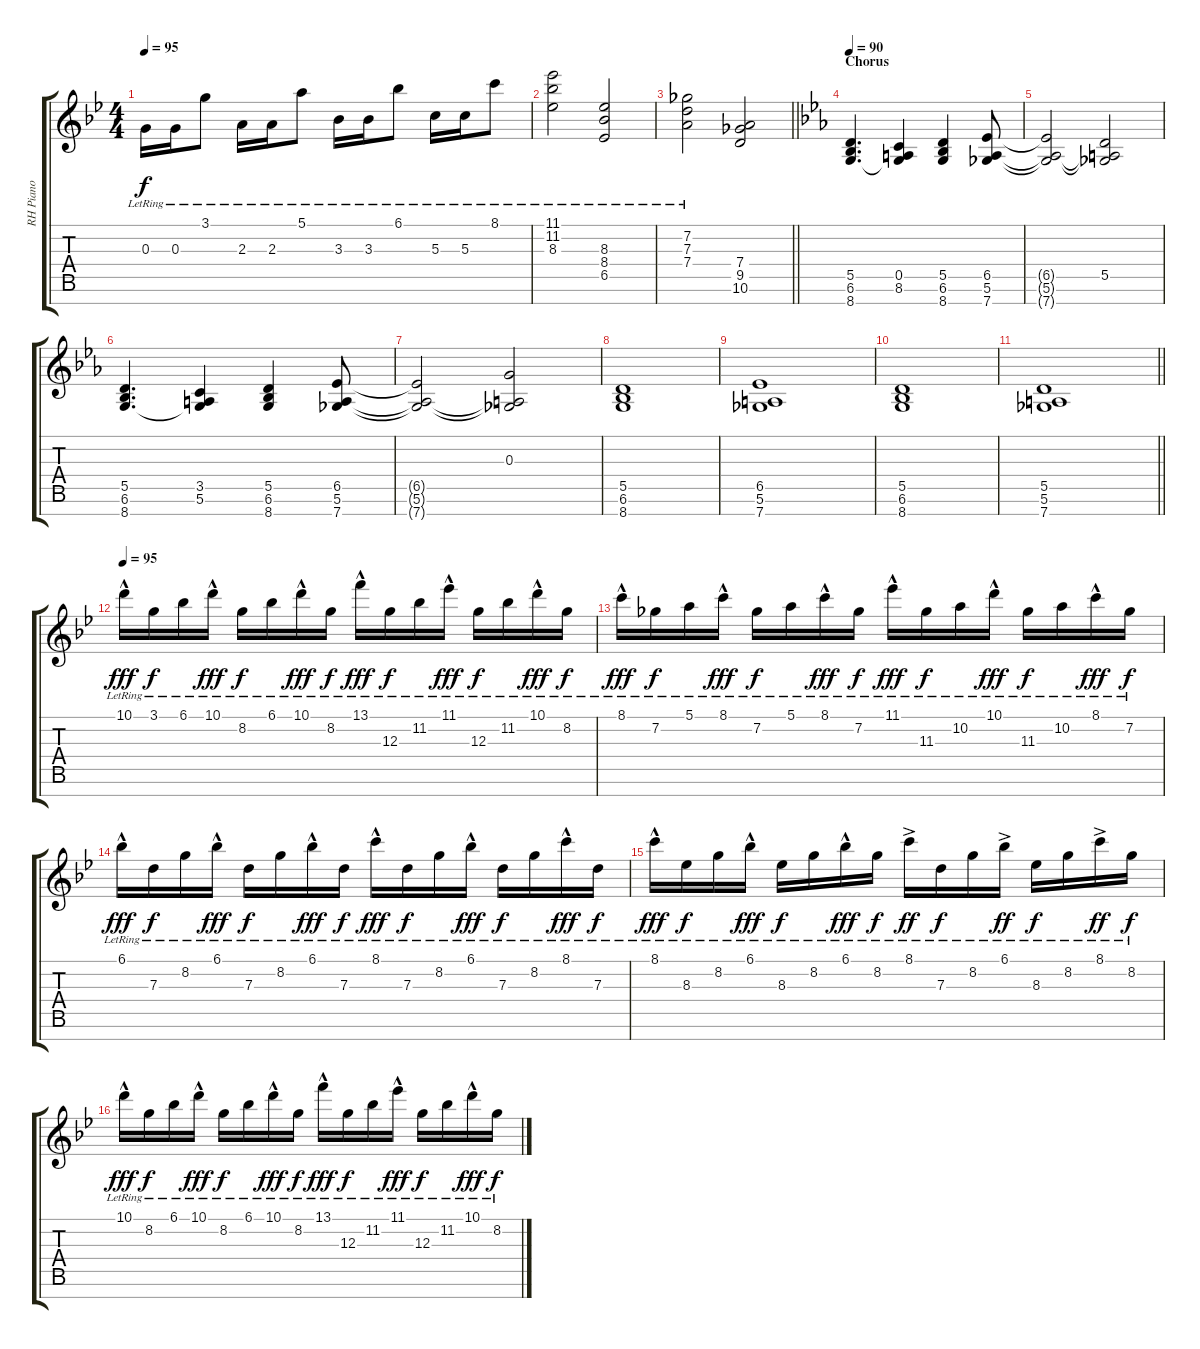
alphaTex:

\track ("RH Piano" "RH Piano") {instrument acousticgrandpiano}
\staff {score tabs}
\tuning (E5 B4 G4 D4 A3 E3 B2) {hide}
\ts (4 4)
\tempo 95
\clef g2
\ks gminor
0.3{lr}.16{dy f} 0.3{lr}.16 3.1{lr}.8 2.3{lr}.16 2.3{lr}.16 5.1{lr}.8 3.3{lr}.16 3.3{lr}.16 6.1{lr}.8 5.3{lr}.16 5.3{lr}.16 8.1{lr}.8 |
(11.1{lr} 11.2{lr} 8.3{lr}).2 (8.3{lr} 8.4{lr} 6.5{lr}).2 |
\barLineRight lightlight
(7.2{lr} 7.3{lr} 7.4{lr}).2 (7.4 9.5 10.6).2 |
\section ("" "Chorus")
\tempo 90
\ks cminor
(5.5 6.6 8.7).4{d volume 8 instrument drawbarorgan} (0.5 8.6 8.7{t}).4 (5.5 6.6 8.7).4 (6.5 5.6 7.7).8 |
(6.5{t} 5.6{t} 7.7{t}).2 (5.5 5.6{t} 7.7{t}).2 |
(5.5 6.6 8.7).4{d instrument drawbarorgan} (3.5 5.6 8.7{t}).4 (5.5 6.6 8.7).4 (6.5 5.6 7.7).8 |
(6.5{t} 5.6{t} 7.7{t}).2 (0.3 5.6{t} 7.7{t}).2 |
(5.5 6.6 8.7).1{instrument drawbarorgan} |
(6.5 5.6 7.7).1 |
(5.5 6.6 8.7).1 |
\barLineRight lightlight
(5.5 5.6 7.7).1 |
\tempo 95
\ks gminor
10.1{hac lr}.16{dy fff volume 16 instrument acousticgrandpiano} 3.1{lr}.16{dy f} 6.1{lr}.16 10.1{hac lr}.16{dy fff} 8.2{lr}.16{dy f} 6.1{lr}.16 10.1{hac lr}.16{dy fff} 8.2{lr}.16{dy f} 13.1{hac lr}.16{dy fff} 12.3{lr}.16{dy f} 11.2{lr}.16 11.1{hac lr}.16{dy fff} 12.3{lr}.16{dy f} 11.2{lr}.16 10.1{hac lr}.16{dy fff} 8.2{lr}.16{dy f} |
8.1{hac lr}.16{dy fff} 7.2{lr}.16{dy f} 5.1{lr}.16 8.1{hac lr}.16{dy fff} 7.2{lr}.16{dy f} 5.1{lr}.16 8.1{hac lr}.16{dy fff} 7.2{lr}.16{dy f} 11.1{hac lr}.16{dy fff} 11.3{lr}.16{dy f} 10.2{lr}.16 10.1{hac lr}.16{dy fff} 11.3{lr}.16{dy f} 10.2{lr}.16 8.1{hac lr}.16{dy fff} 7.2{lr}.16{dy f} |
6.1{hac lr}.16{dy fff} 7.3{lr}.16{dy f} 8.2{lr}.16 6.1{hac lr}.16{dy fff} 7.3{lr}.16{dy f} 8.2{lr}.16 6.1{hac lr}.16{dy fff} 7.3{lr}.16{dy f} 8.1{hac lr}.16{dy fff} 7.3{lr}.16{dy f} 8.2{lr}.16 6.1{hac lr}.16{dy fff} 7.3{lr}.16{dy f} 8.2{lr}.16 8.1{hac lr}.16{dy fff} 7.3{lr}.16{dy f} |
8.1{hac lr}.16{dy fff} 8.3{lr}.16{dy f} 8.2{lr}.16 6.1{hac lr}.16{dy fff} 8.3{lr}.16{dy f} 8.2{lr}.16 6.1{hac lr}.16{dy fff} 8.2{lr}.16{dy f} 8.1{ac lr}.16{dy ff} 7.3{lr}.16{dy f} 8.2{lr}.16 6.1{ac lr}.16{dy ff} 8.3{lr}.16{dy f} 8.2{lr}.16 8.1{ac lr}.16{dy ff} 8.2{lr}.16{dy f} |
10.1{hac lr}.16{dy fff} 8.2{lr}.16{dy f} 6.1{lr}.16 10.1{hac lr}.16{dy fff} 8.2{lr}.16{dy f} 6.1{lr}.16 10.1{hac lr}.16{dy fff} 8.2{lr}.16{dy f} 13.1{hac lr}.16{dy fff} 12.3{lr}.16{dy f} 11.2{lr}.16 11.1{hac lr}.16{dy fff} 12.3{lr}.16{dy f} 11.2{lr}.16 10.1{hac lr}.16{dy fff} 8.2{lr}.16{dy f}
